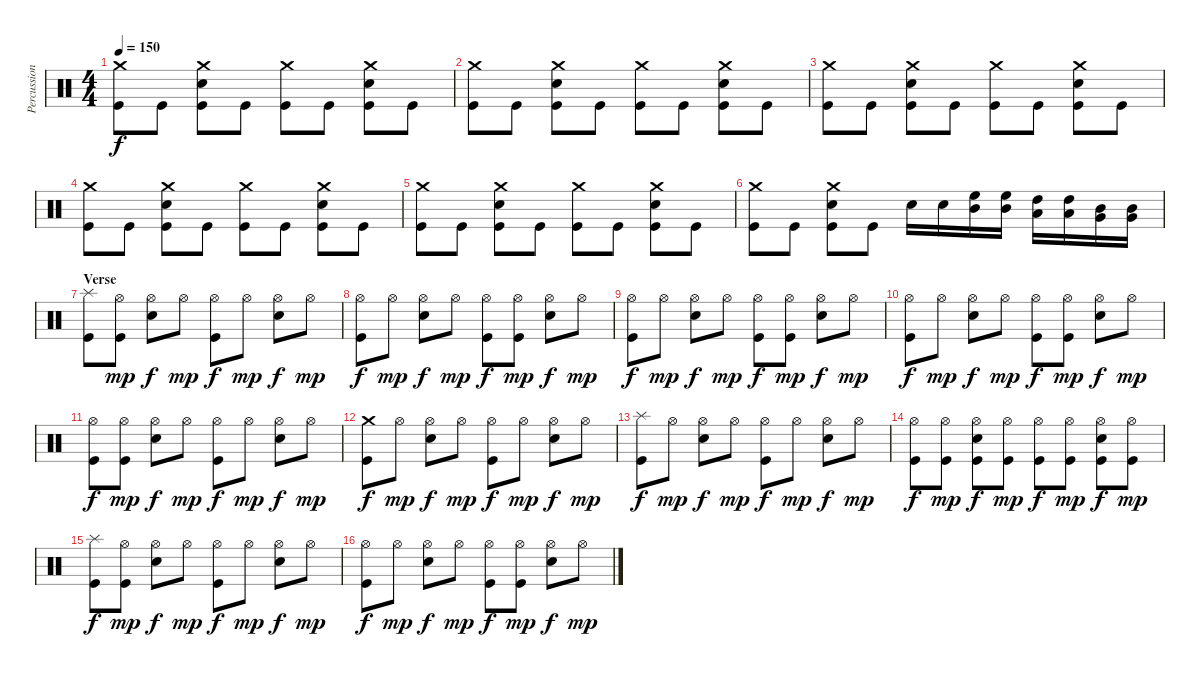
\track ("Percussion" "Percussion") {instrument percussion}
\staff {score}
\articulation defaults
\ts (4 4)
\tempo 150
\clef neutral
\ks c
("Crash medium (hit)" "Kick (hit)").8{dy f} "Kick (hit)".8 ("Crash medium (hit)" "Electric Snare (hit)" "Kick (hit)").8 "Kick (hit)".8 ("Crash medium (hit)" "Kick (hit)").8 "Kick (hit)".8 ("Crash medium (hit)" "Electric Snare (hit)" "Kick (hit)").8 "Kick (hit)".8 |
("Crash medium (hit)" "Kick (hit)").8 "Kick (hit)".8 ("Crash medium (hit)" "Electric Snare (hit)" "Kick (hit)").8 "Kick (hit)".8 ("Crash medium (hit)" "Kick (hit)").8 "Kick (hit)".8 ("Crash medium (hit)" "Electric Snare (hit)" "Kick (hit)").8 "Kick (hit)".8 |
("Crash medium (hit)" "Kick (hit)").8 "Kick (hit)".8 ("Crash medium (hit)" "Electric Snare (hit)" "Kick (hit)").8 "Kick (hit)".8 ("Crash medium (hit)" "Kick (hit)").8 "Kick (hit)".8 ("Crash medium (hit)" "Electric Snare (hit)" "Kick (hit)").8 "Kick (hit)".8 |
("Crash medium (hit)" "Kick (hit)").8 "Kick (hit)".8 ("Crash medium (hit)" "Electric Snare (hit)" "Kick (hit)").8 "Kick (hit)".8 ("Crash medium (hit)" "Kick (hit)").8 "Kick (hit)".8 ("Crash medium (hit)" "Electric Snare (hit)" "Kick (hit)").8 "Kick (hit)".8 |
("Crash medium (hit)" "Kick (hit)").8 "Kick (hit)".8 ("Crash medium (hit)" "Electric Snare (hit)" "Kick (hit)").8 "Kick (hit)".8 ("Crash medium (hit)" "Kick (hit)").8 "Kick (hit)".8 ("Crash medium (hit)" "Electric Snare (hit)" "Kick (hit)").8 "Kick (hit)".8 |
("Crash medium (hit)" "Kick (hit)").8 "Kick (hit)".8 ("Crash medium (hit)" "Electric Snare (hit)" "Kick (hit)").8 "Kick (hit)".8 "Electric Snare (hit)".16 "Electric Snare (hit)".16 ("High Floor Tom (hit)" "Mid Tom (hit)").16 ("High Floor Tom (hit)" "Mid Tom (hit)").16 ("High Tom (hit)" "Low Tom (hit)").16 ("High Tom (hit)" "Low Tom (hit)").16 ("Mid Tom (hit)" "Very Low Tom (hit)").16 ("Mid Tom (hit)" "Very Low Tom (hit)").16 |
\section ("" "Verse")
("Splash (hit)" "Kick (hit)").8 ("Hi-Hat (open)" "Kick (hit)").8{dy mp} ("Hi-Hat (open)" "Electric Snare (hit)").8{dy f} "Hi-Hat (open)".8{dy mp} ("Hi-Hat (open)" "Kick (hit)").8{dy f} "Hi-Hat (open)".8{dy mp} ("Hi-Hat (open)" "Electric Snare (hit)").8{dy f} "Hi-Hat (open)".8{dy mp} |
("Hi-Hat (open)" "Kick (hit)").8{dy f} "Hi-Hat (open)".8{dy mp} ("Hi-Hat (open)" "Electric Snare (hit)").8{dy f} "Hi-Hat (open)".8{dy mp} ("Hi-Hat (open)" "Kick (hit)").8{dy f} ("Hi-Hat (open)" "Kick (hit)").8{dy mp} ("Hi-Hat (open)" "Electric Snare (hit)").8{dy f} "Hi-Hat (open)".8{dy mp} |
("Hi-Hat (open)" "Kick (hit)").8{dy f} "Hi-Hat (open)".8{dy mp} ("Hi-Hat (open)" "Electric Snare (hit)").8{dy f} "Hi-Hat (open)".8{dy mp} ("Hi-Hat (open)" "Kick (hit)").8{dy f} ("Hi-Hat (open)" "Kick (hit)").8{dy mp} ("Hi-Hat (open)" "Electric Snare (hit)").8{dy f} "Hi-Hat (open)".8{dy mp} |
("Hi-Hat (open)" "Kick (hit)").8{dy f} "Hi-Hat (open)".8{dy mp} ("Hi-Hat (open)" "Electric Snare (hit)").8{dy f} "Hi-Hat (open)".8{dy mp} ("Hi-Hat (open)" "Kick (hit)").8{dy f} ("Hi-Hat (open)" "Kick (hit)").8{dy mp} ("Hi-Hat (open)" "Electric Snare (hit)").8{dy f} "Hi-Hat (open)".8{dy mp} |
("Hi-Hat (open)" "Kick (hit)").8{dy f} ("Hi-Hat (open)" "Kick (hit)").8{dy mp} ("Hi-Hat (open)" "Electric Snare (hit)").8{dy f} "Hi-Hat (open)".8{dy mp} ("Hi-Hat (open)" "Kick (hit)").8{dy f} "Hi-Hat (open)".8{dy mp} ("Hi-Hat (open)" "Electric Snare (hit)").8{dy f} "Hi-Hat (open)".8{dy mp} |
("Crash medium (hit)" "Kick (hit)").8{dy f} "Hi-Hat (open)".8{dy mp} ("Hi-Hat (open)" "Electric Snare (hit)").8{dy f} "Hi-Hat (open)".8{dy mp} ("Hi-Hat (open)" "Kick (hit)").8{dy f} "Hi-Hat (open)".8{dy mp} ("Hi-Hat (open)" "Electric Snare (hit)").8{dy f} "Hi-Hat (open)".8{dy mp} |
("Splash (hit)" "Kick (hit)").8{dy f} "Hi-Hat (open)".8{dy mp} ("Hi-Hat (open)" "Electric Snare (hit)").8{dy f} "Hi-Hat (open)".8{dy mp} ("Hi-Hat (open)" "Kick (hit)").8{dy f} "Hi-Hat (open)".8{dy mp} ("Hi-Hat (open)" "Electric Snare (hit)").8{dy f} "Hi-Hat (open)".8{dy mp} |
("Hi-Hat (open)" "Kick (hit)").8{dy f} ("Hi-Hat (open)" "Kick (hit)").8{dy mp} ("Hi-Hat (open)" "Electric Snare (hit)" "Kick (hit)").8{dy f} ("Hi-Hat (open)" "Kick (hit)").8{dy mp} ("Hi-Hat (open)" "Kick (hit)").8{dy f} ("Hi-Hat (open)" "Kick (hit)").8{dy mp} ("Hi-Hat (open)" "Electric Snare (hit)" "Kick (hit)").8{dy f} ("Hi-Hat (open)" "Kick (hit)").8{dy mp} |
("Splash (hit)" "Kick (hit)").8{dy f} ("Hi-Hat (open)" "Kick (hit)").8{dy mp} ("Hi-Hat (open)" "Electric Snare (hit)").8{dy f} "Hi-Hat (open)".8{dy mp} ("Hi-Hat (open)" "Kick (hit)").8{dy f} "Hi-Hat (open)".8{dy mp} ("Hi-Hat (open)" "Electric Snare (hit)").8{dy f} "Hi-Hat (open)".8{dy mp} |
("Hi-Hat (open)" "Kick (hit)").8{dy f} "Hi-Hat (open)".8{dy mp} ("Hi-Hat (open)" "Electric Snare (hit)").8{dy f} "Hi-Hat (open)".8{dy mp} ("Hi-Hat (open)" "Kick (hit)").8{dy f} ("Hi-Hat (open)" "Kick (hit)").8{dy mp} ("Hi-Hat (open)" "Electric Snare (hit)").8{dy f} "Hi-Hat (open)".8{dy mp}
